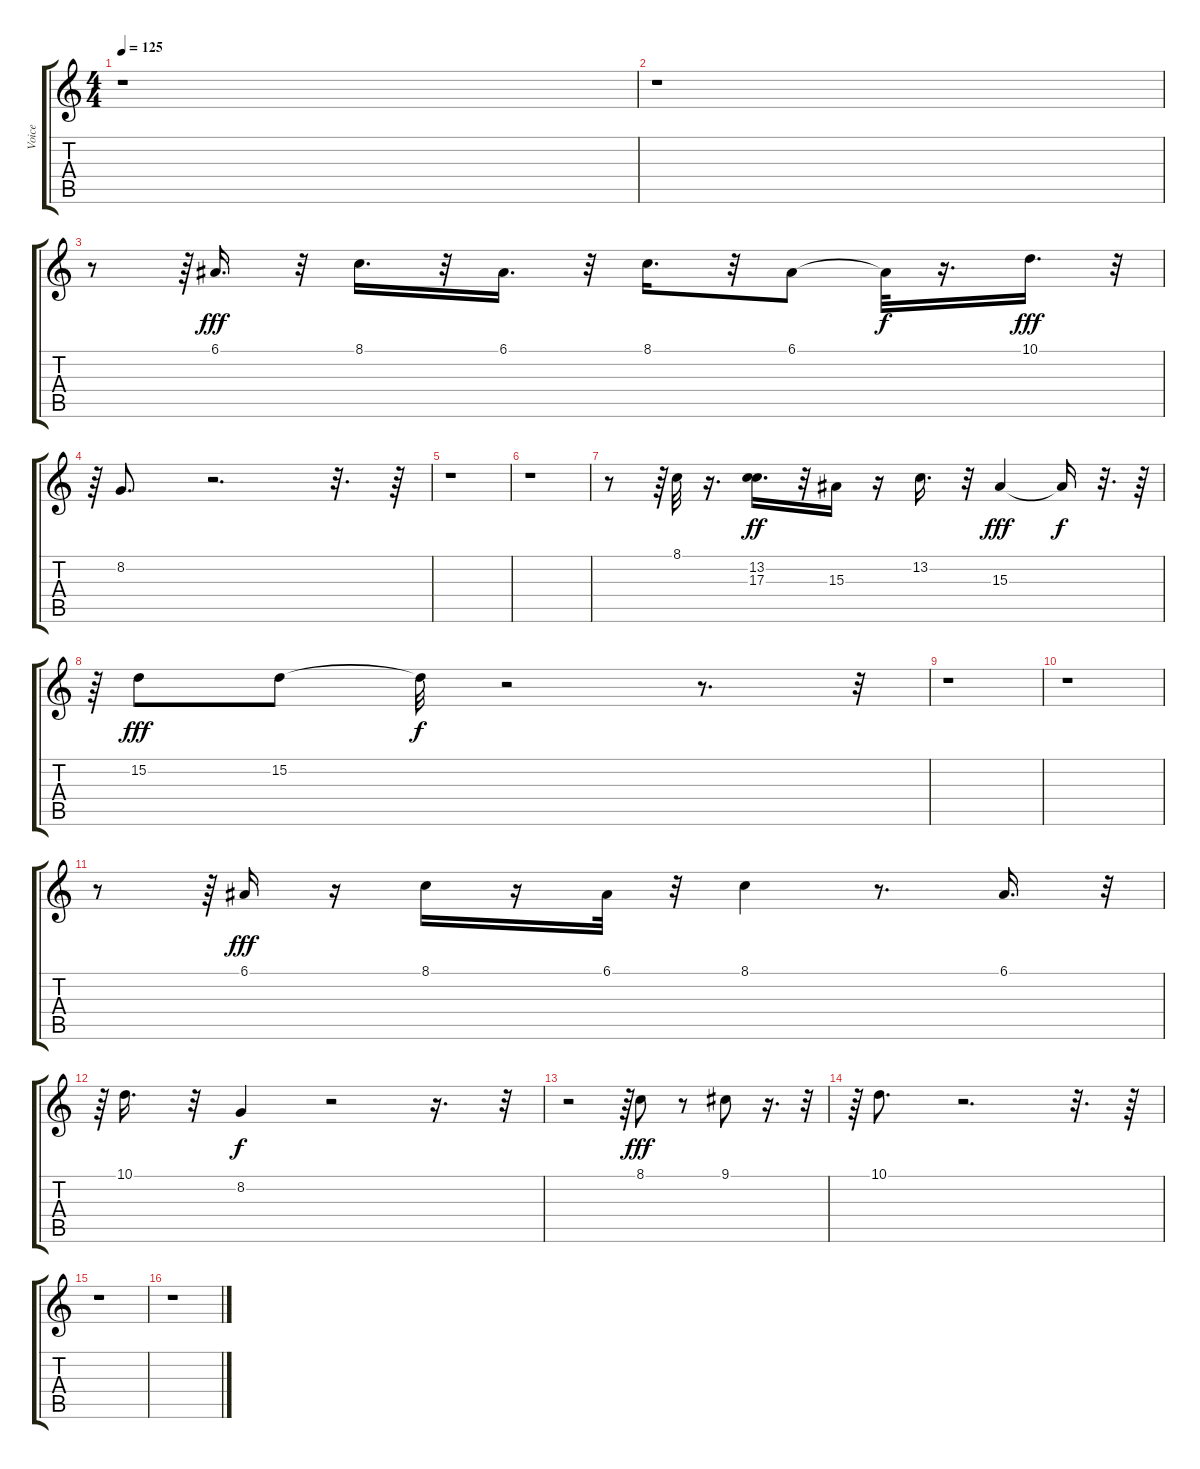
\track ("Voice" "Voice") {instrument lead6voice}
\staff {score tabs}
\tuning (E4 B3 G3 D3 A2 E2) {hide}
\ts (4 4)
\tempo 125
\clef g2
\ks c
r.1{dy fff} |
r.1 |
r.8 r.64{tu (3 2)} 6.1.16{d} r.32 8.1.16{d} r.32 6.1.16{d} r.32 8.1.16{d} r.32 6.1.8 6.1{t}.32{dy f} r.16{d} 10.1.16{d dy fff} r.32{tu (3 2)} |
r.64{tu (3 2)} 8.2.8{d} r.2{d} r.32{d} r.64 |
r.1 |
r.1 |
r.8 r.64{tu (3 2)} 8.1.32 r.16{d} (13.2 17.3).16{d dy ff} r.32 15.3.16 r.16 13.2.16{d} r.32 15.3.4{dy fff} 15.3{t}.16{dy f} r.32{d} r.64 |
r.64{tu (3 2)} 15.2.8{dy fff} 15.2.8 15.2{t}.32{dy f} r.2 r.8{d} r.32{tu (3 2)} |
r.1 |
r.1 |
r.8 r.64{tu (3 2)} 6.1.16{dy fff} r.16 8.1.16 r.16 6.1.32 r.32 8.1.4 r.8{d} 6.1.16{d} r.32{tu (3 2)} |
r.64{tu (3 2)} 10.1.16{d} r.32 8.2.4{dy f} r.2 r.16{d} r.32{tu (3 2)} |
r.2 r.64{tu (3 2)} 8.1.8{dy fff} r.8 9.1.8 r.16{d} r.32{tu (3 2)} |
r.64{tu (3 2)} 10.1.8{d} r.2{d} r.32{d} r.64 |
r.1 |
r.1
